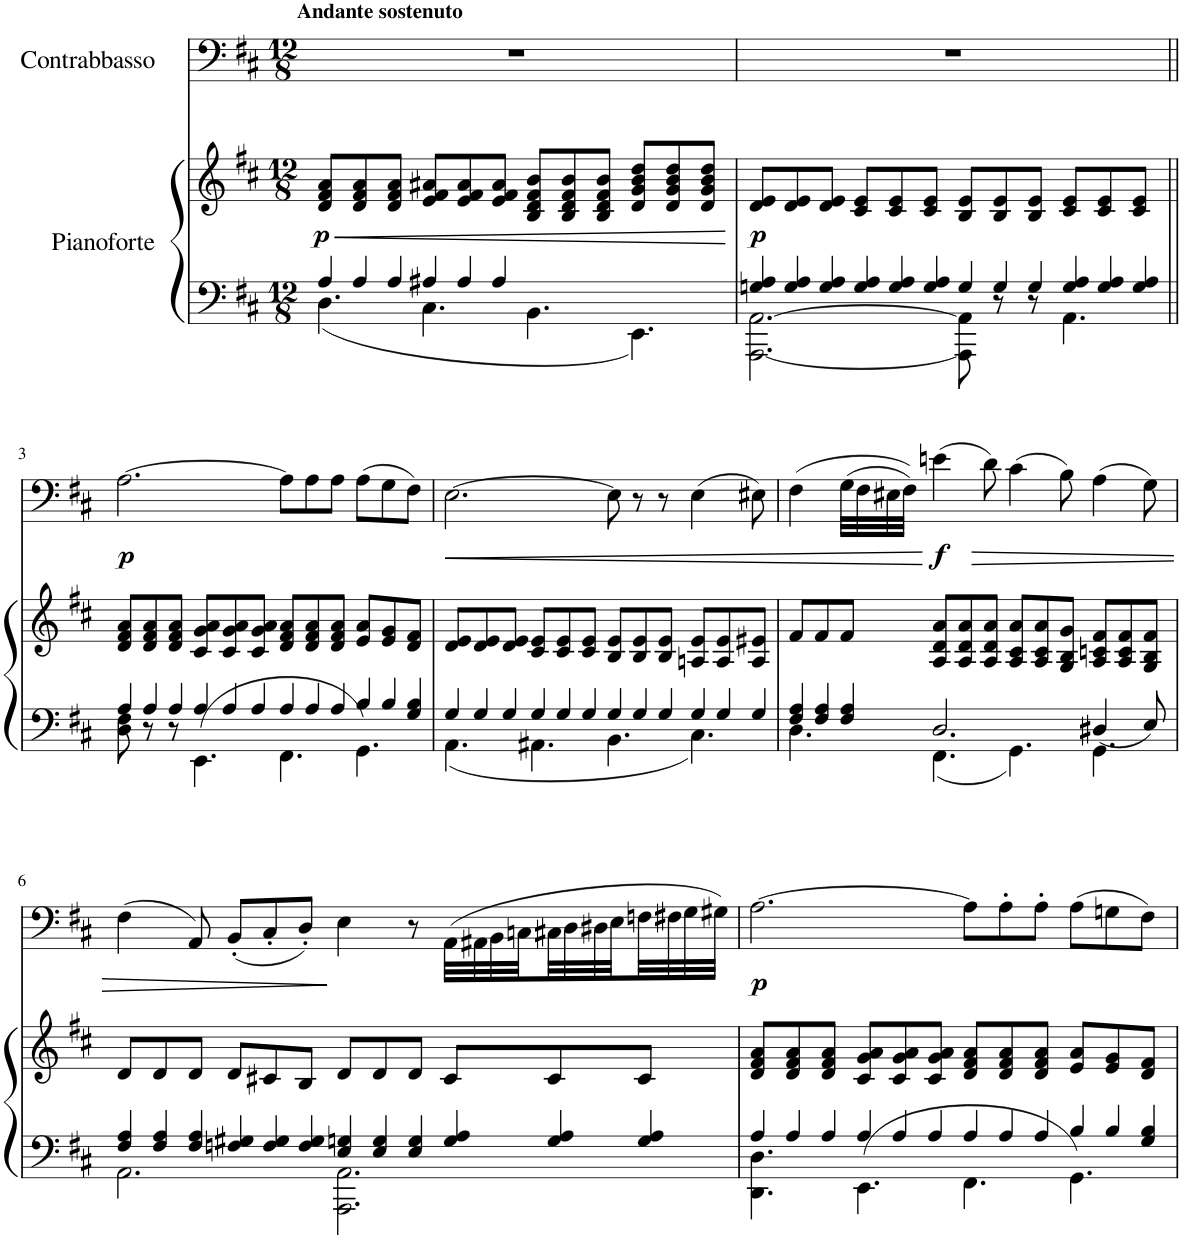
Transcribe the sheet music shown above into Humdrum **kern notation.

**kern	**kern	**dynam	**kern	**dynam
*part2	*part2	*part2	*part1	*part1
*staff3	*staff2	*staff2/3	*staff1	*staff1
*I"Pianoforte	*	*	*I"Contrabbasso	*
*I'Pno	*	*	*I'Cb	*
*clefF4	*clefG2	*	*clefF4	*
*	*	*	*Trd7c12	*
*k[f#c#]	*k[f#c#]	*	*k[f#c#]	*
*M12/8	*M12/8	*	*M12/8	*
=1	=1	=1	=1	=1
*^	*	*	*	*
!	!	!	!	!LO:TX:a:B:t=Andante sostenuto	!
!	!	!	!LO:HP:b	!	!
*	*	*^	*	*	*
!	!	!	!	!LO:DY:n=1:b	!	!
8A/L	4.D\	8d/ 8f#/ 8a/L	2.ryy	< p	1.r	.
8A/	.	8d/ 8f#/ 8a/	.	.	.	.
8A/J	.	8d/ 8f#/ 8a/J	.	.	.	.
8A#X/L	4.C#\	8e/ 8f#/ 8a#X/L	.	.	.	.
8A#/	.	8e/ 8f#/ 8a#/	.	.	.	.
8A#/J	.	8e/ 8f#/ 8a#/J	.	.	.	.
2.ryy	4.BB\	8B/ 8d/ 8f#/ 8b/L	8ryy	.	.	.
.	.	8B/ 8d/ 8f#/ 8b/	8ryy	.	.	.
.	.	8B/ 8d/ 8f#/ 8b/J	8ryy	.	.	.
.	4.EE\	8d/ 8g/ 8b/ 8dd/L	8ryy	.	.	.
.	.	8d/ 8g/ 8b/ 8dd/	8ryy	.	.	.
.	.	8d/ 8g/ 8b/ 8dd/J	8ryy	.	.	.
*v	*v	*	*	*	*	*
*	*v	*v	*	*	*
.	.	[	.	.
=2	=2	=2	=2	=2
*^	*	*	*	*
!	!	!	!LO:DY:b	!	!
8Gn/ 8A/L	[2.AAA\ [2.AA\	8d/ 8e/L	p	1.r	.
8G/ 8A/	.	8d/ 8e/	.	.	.
8G/ 8A/J	.	8d/ 8e/J	.	.	.
8G/ 8A/L	.	8c#/ 8e/L	.	.	.
8G/ 8A/	.	8c#/ 8e/	.	.	.
8G/ 8A/J	.	8c#/ 8e/J	.	.	.
8G/L	8AAA\] 8AA\]	8B/ 8e/L	.	.	.
8G/	8r	8B/ 8e/	.	.	.
8G/J	8r	8B/ 8e/J	.	.	.
8G/ 8A/L	4.AA\	8c#/ 8e/L	.	.	.
8G/ 8A/	.	8c#/ 8e/	.	.	.
8G/ 8A/J	.	8c#/ 8e/J	.	.	.
!!LO:LB:g=z
=3||	=3||	=3||	=3||	=3||	=3||
!	!	!	!	!	!LO:DY:b
8A/L	8D\ 8F#\	8d/ 8f#/ 8a/L	.	[2.A\	p
8A/	8r	8d/ 8f#/ 8a/	.	.	.
8A/J	8r	8d/ 8f#/ 8a/J	.	.	.
8A/L	4.EE\	8c#/ 8g/ 8a/L	.	.	.
8A/	.	8c#/ 8g/ 8a/	.	.	.
8A/J	.	8c#/ 8g/ 8a/J	.	.	.
8A/L	4.FF#\	8d/ 8f#/ 8a/L	.	8A\L]	.
8A/	.	8d/ 8f#/ 8a/	.	8A\	.
8A/J	.	8d/ 8f#/ 8a/J	.	8A\J	.
8B/L	4.GG\	8e/ 8a/L	.	(8A\L	.
8B/	.	8e/ 8g/	.	8G\	.
8G/ 8B/J	.	8d/ 8f#/J	.	8F#\J)	.
=4	=4	=4	=4	=4	=4
!	!	!	!	!	!LO:HP:b
8G/L	4.AA\	8d/ 8e/L	.	[2.E\	<
8G/	.	8d/ 8e/	.	.	.
8G/J	.	8d/ 8e/J	.	.	.
8G/L	4.AA#X\	8c#/ 8e/L	.	.	.
8G/	.	8c#/ 8e/	.	.	.
8G/J	.	8c#/ 8e/J	.	.	.
8G/L	4.BB\	8B/ 8e/L	.	8E\]	.
8G/	.	8B/ 8e/	.	8r	.
8G/J	.	8B/ 8e/J	.	8r	.
8G/L	4.C#\	8An/ 8e/L	.	(4E\	.
8G/	.	8A/ 8e/	.	.	.
8G/J	.	8A/ 8e#X/J	.	8E#X\)	.
=5	=5	=5	=5	=5	=5
*	*^	*^	*	*	*
8F#/ 8A/L	4.D\	4.ryy	8f#/L	4.ryy	.	(4F#~\	.
8F#/ 8A/	.	.	8f#/	.	.	.	.
8F#/ 8A/J	.	.	8f#/J	.	.	(32G~\LLL	.
.	.	.	.	.	.	32F#~\	.
.	.	.	.	.	.	32E#X~\	.
.	.	.	.	.	.	32F#~\JJJ))	.
!	!	!	!	!	!	!	!LO:HP:n=1:b
!	!	!	!	!	!	!	!LO:DY:n=1:b
1ryy	4.FF#\	2.D/	8A/ 8d/ 8a/L	8ryy	.	(4en\	[ > f
.	.	.	8A/ 8d/ 8a/	8ryy	.	.	.
.	.	.	8A/ 8d/ 8a/J	8ryy	.	8d\)	.
.	4.GG\	.	8A/ 8c#/ 8a/L	8ryy	.	(4c#\	.
.	.	.	8A/ 8c#/ 8a/	8ryy	.	.	.
.	.	.	8G/ 8B/ 8g/J	8ryy	.	8B\)	.
.	4.GG\	4D#X/	8A/ 8cn/ 8f#/L	8ryy	.	(4A\	.
.	.	.	8A/ 8c/ 8f#/	8ryy	.	.	.
8ryy	.	8E/	8G/ 8B/ 8f#/J	8ryy	.	8G\)	.
*	*v	*v	*	*	*	*	*
*	*	*v	*v	*	*	*
!!LO:LB:g=z
=6	=6	=6	=6	=6	=6
8F#/ 8A/L	2.AA\	8d/L	.	(4F#\	.
8F#/ 8A/	.	8d/	.	.	.
8F#/ 8A/J	.	8d/J	.	8AA/)	.
8Fn/ 8G#X/L	.	8d/L	.	(8BB'/L	.
8F/ 8G#/	.	8c#X/	.	8C#'~/	.
8F/ 8G#/J	.	8B/J	.	8D'/J)	.
8E/ 8Gn/L	2.AAA\ 2.AA\	8d/L	.	4E~\	]
8E/ 8G/	.	8d/	.	.	.
8E/ 8G/J	.	8d/J	.	8r	.
8G/ 8A/L	.	8c#/L	.	(32AA\LLL	.
.	.	.	.	32AA#X\	.
.	.	.	.	32BB\	.
.	.	.	.	32Cn\	.
8G/ 8A/	.	8c#/	.	32C#X\	.
.	.	.	.	32D\	.
.	.	.	.	32D#X\	.
.	.	.	.	32E\	.
8G/ 8A/J	.	8c#/J	.	32Fn\	.
.	.	.	.	32F#X\	.
.	.	.	.	32G\	.
.	.	.	.	32G#X\JJJ)	.
=7	=7	=7	=7	=7	=7
!	!	!	!	!	!LO:DY:b
8A/L	4.DD\ 4.D\	8d/ 8f#/ 8a/L	.	[2.A\	p
8A/	.	8d/ 8f#/ 8a/	.	.	.
8A/J	.	8d/ 8f#/ 8a/J	.	.	.
8A/L	4.EE\	8c#/ 8g/ 8a/L	.	.	.
8A/	.	8c#/ 8g/ 8a/	.	.	.
8A/J	.	8c#/ 8g/ 8a/J	.	.	.
8A/L	4.FF#\	8d/ 8f#/ 8a/L	.	8A\L]	.
8A/	.	8d/ 8f#/ 8a/	.	8A'\	.
8A/J	.	8d/ 8f#/ 8a/J	.	8A'\J	.
8B/L	4.GG\	8e/ 8a/L	.	(8A\L	.
8B/	.	8e/ 8g/	.	8Gn\	.
8G/ 8B/J	.	8d/ 8f#/J	.	8F#\J)	.
*v	*v	*	*	*	*
=	=	=	=	=
*-	*-	*-	*-	*-
